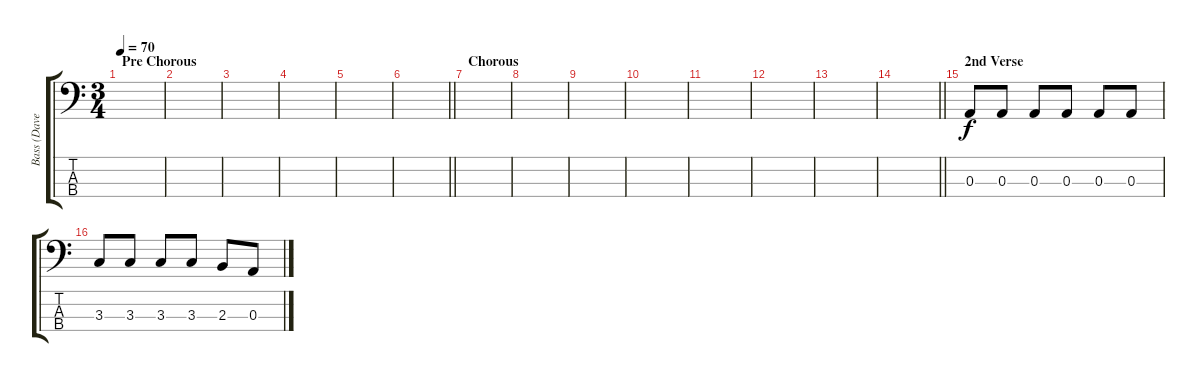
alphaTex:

\track ("Bass (Dave)" "Bass (Dave") {instrument electricbassfinger}
\staff {score tabs}
\tuning (G2 D2 A1 D1) {hide}
\ts (3 4)
\section ("" "Pre Chorous")
\tempo 70
\clef f4
\ks c
|
|
|
|
|
\barLineRight lightlight
|
\section ("" "Chorous")
|
|
|
|
|
|
|
\barLineRight lightlight
|
\section ("" "2nd Verse")
0.3.8 0.3.8 0.3.8 0.3.8 0.3.8 0.3.8 |
3.3.8 3.3.8 3.3.8 3.3.8 2.3.8 0.3.8
